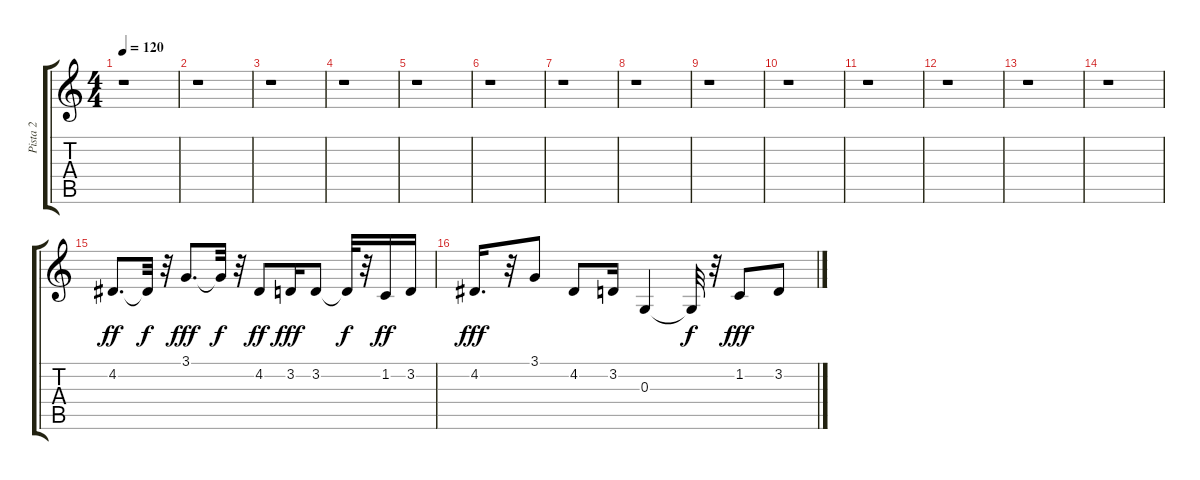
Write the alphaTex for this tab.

\track ("Pista 2" "Pista 2") {instrument trombone}
\staff {score tabs}
\tuning (E4 B3 G3 D3 A2 E2) {hide}
\ts (4 4)
\tempo 120
\clef g2
\ks c
r.1{dy f} |
r.1 |
r.1 |
r.1 |
r.1 |
r.1 |
r.1 |
r.1 |
r.1 |
r.1 |
r.1 |
r.1 |
r.1 |
r.1 |
4.2.8{d dy ff} 4.2{t}.32{dy f} r.32 3.1.8{d dy fff} 3.1{t}.32{dy f} r.32 4.2.8{dy ff} 3.2.16{dy fff} 3.2.8 3.2{t}.32{dy f} r.32 1.2.16{dy ff} 3.2.16 |
4.2.16{d dy fff} r.32 3.1.8 4.2.8 3.2.16 0.3.4 0.3{t}.32{dy f} r.32 1.2.8{dy fff} 3.2.8
